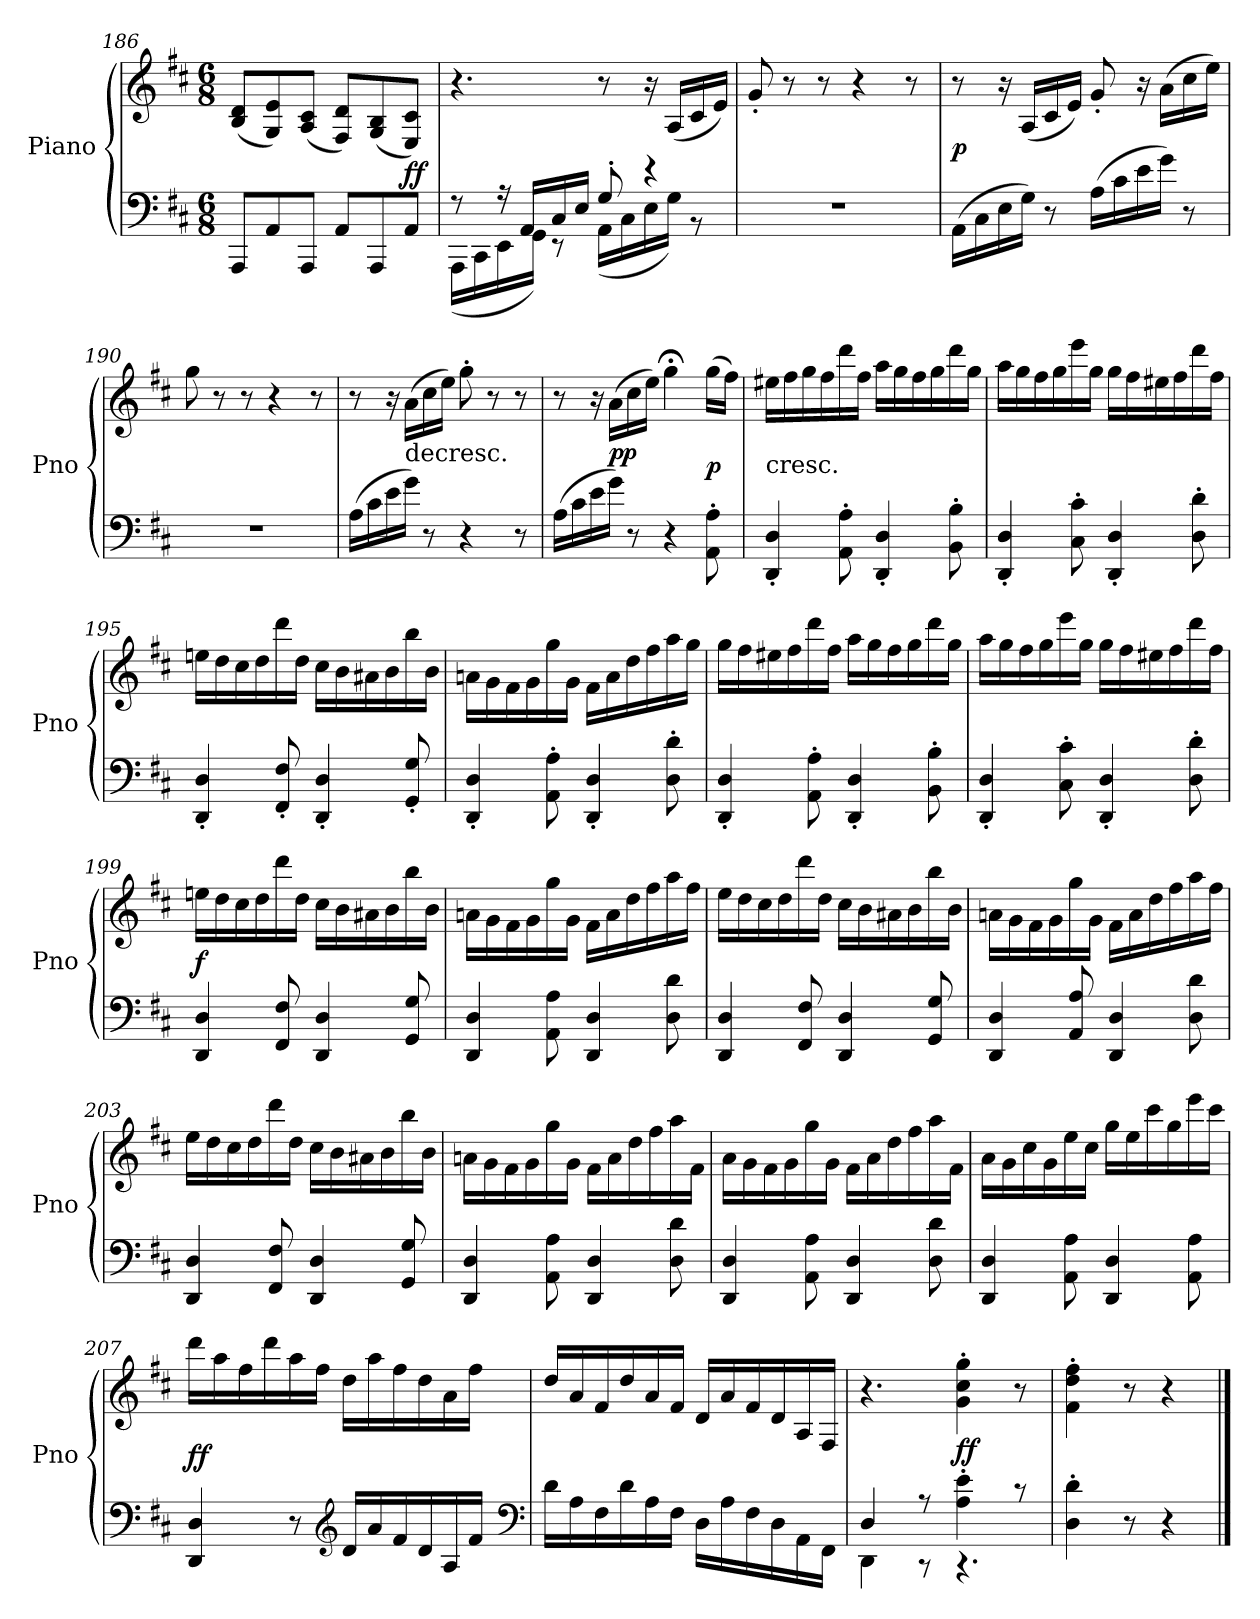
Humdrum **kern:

**kern	**kern	**dynam
*part1	*part1	*part1
*staff2	*staff1	*staff1/2
*I"Piano	*	*
*I'Pno	*	*
*clefF4	*clefG2	*
*k[f#c#]	*k[f#c#]	*
*D:	*D:	*
*M6/8	*M6/8	*
=186	=186	=186
8AAA/L	(8B/ 8d/L	.
8AA/	8G/ 8e/)	.
8AAA/J	(8A/ 8c#/J	.
8AA/L	8F#/ 8d/L)	.
8AAA/	(8G/ 8B/	.
8AA/J	8E/ 8c#/J)	ff
=187	=187	=187
*^	*	*
8r	(16AAA\LL	4.r	.
.	16CC#\	.	.
16r	16EE\	.	.
16AA/LL	16GG\JJ)	.	.
16C#/	8r	.	.
16E/JJ	.	.	.
8G'/	(16AA\LL	8r	.
.	16C#\	.	.
4r	16E\	16r	.
.	16G\JJ)	(16A/LL	.
.	8r	16c#/	.
.	.	16e/JJ)	.
*v	*v	*	*
=188	=188	=188
2.r	8g'/	.
.	8r	.
.	8r	.
.	4r	.
.	8r	.
=189	=189	=189
(16AA\LL	8r	p
16C#\	.	.
16E\	16r	.
16G\JJ)	(16A/LL	.
8r	16c#/	.
.	16e/JJ)	.
(16A\LL	8g'/	.
16c#\	.	.
16e\	16r	.
16g\JJ)	(16a\LL	.
8r	16cc#\	.
.	16ee\JJ)	.
=190	=190	=190
2.r	8gg\	.
.	8r	.
.	8r	.
.	4r	.
.	8r	.
=191	=191	=191
(16A\LL	8r	.
16c#\	.	.
16e\	16r	.
!	!LO:TX:c:t=decresc.	!
16g\JJ)	(16a\LL	.
8r	16cc#\	.
.	16ee\JJ)	.
4r	8gg'\	.
.	8r	.
8r	8r	.
=192	=192	=192
(16A\LL	8r	.
16c#\	.	.
16e\	16r	.
16g\JJ)	(16a\LL	pp
8r	16cc#\	.
.	16ee\JJ)	.
4r	4gg;<\	.
8AA'\ 8A'\	(16gg\LL	p
.	16ff#\JJ)	.
=193	=193	=193
!	!LO:TX:c:t=cresc.	!
4DD'/ 4D'/	16ee#X\LL	.
.	16ff#\	.
.	16gg\	.
.	16ff#\	.
8AA'\ 8A'\	16ddd\	.
.	16ff#\JJ	.
4DD'/ 4D'/	16aa\LL	.
.	16gg\	.
.	16ff#\	.
.	16gg\	.
8BB'\ 8B'\	16ddd\	.
.	16gg\JJ	.
=194	=194	=194
4DD'/ 4D'/	16aa\LL	.
.	16gg\	.
.	16ff#\	.
.	16gg\	.
8C#'\ 8c#'\	16eee\	.
.	16gg\JJ	.
4DD'/ 4D'/	16gg\LL	.
.	16ff#\	.
.	16ee#X\	.
.	16ff#\	.
8D'\ 8d'\	16ddd\	.
.	16ff#\JJ	.
=195	=195	=195
4DD'/ 4D'/	16een\LL	.
.	16dd\	.
.	16cc#\	.
.	16dd\	.
8FF#'/ 8F#'/	16ddd\	.
.	16dd\JJ	.
4DD'/ 4D'/	16cc#\LL	.
.	16b\	.
.	16a#X\	.
.	16b\	.
8GG'/ 8G'/	16bb\	.
.	16b\JJ	.
=196	=196	=196
4DD'/ 4D'/	16an\LL	.
.	16g\	.
.	16f#\	.
.	16g\	.
8AA'\ 8A'\	16gg\	.
.	16g\JJ	.
4DD'/ 4D'/	16f#\LL	.
.	16a\	.
.	16dd\	.
.	16ff#\	.
8D'\ 8d'\	16aa\	.
.	16gg\JJ	.
=197	=197	=197
4DD'/ 4D'/	16gg\LL	.
.	16ff#\	.
.	16ee#X\	.
.	16ff#\	.
8AA'\ 8A'\	16ddd\	.
.	16ff#\JJ	.
4DD'/ 4D'/	16aa\LL	.
.	16gg\	.
.	16ff#\	.
.	16gg\	.
8BB'\ 8B'\	16ddd\	.
.	16gg\JJ	.
=198	=198	=198
4DD'/ 4D'/	16aa\LL	.
.	16gg\	.
.	16ff#\	.
.	16gg\	.
8C#'\ 8c#'\	16eee\	.
.	16gg\JJ	.
4DD'/ 4D'/	16gg\LL	.
.	16ff#\	.
.	16ee#X\	.
.	16ff#\	.
8D'\ 8d'\	16ddd\	.
.	16ff#\JJ	.
=199	=199	=199
4DD/ 4D/	16een\LL	f
.	16dd\	.
.	16cc#\	.
.	16dd\	.
8FF#/ 8F#/	16ddd\	.
.	16dd\JJ	.
4DD/ 4D/	16cc#\LL	.
.	16b\	.
.	16a#X\	.
.	16b\	.
8GG/ 8G/	16bb\	.
.	16b\JJ	.
=200	=200	=200
4DD/ 4D/	16an\LL	.
.	16g\	.
.	16f#\	.
.	16g\	.
8AA\ 8A\	16gg\	.
.	16g\JJ	.
4DD/ 4D/	16f#\LL	.
.	16a\	.
.	16dd\	.
.	16ff#\	.
8D\ 8d\	16aa\	.
.	16ff#\JJ	.
=201	=201	=201
4DD/ 4D/	16ee\LL	.
.	16dd\	.
.	16cc#\	.
.	16dd\	.
8FF#/ 8F#/	16ddd\	.
.	16dd\JJ	.
4DD/ 4D/	16cc#\LL	.
.	16b\	.
.	16a#X\	.
.	16b\	.
8GG/ 8G/	16bb\	.
.	16b\JJ	.
=202	=202	=202
4DD/ 4D/	16an\LL	.
.	16g\	.
.	16f#\	.
.	16g\	.
8AA/ 8A/	16gg\	.
.	16g\JJ	.
4DD/ 4D/	16f#\LL	.
.	16a\	.
.	16dd\	.
.	16ff#\	.
8D\ 8d\	16aa\	.
.	16ff#\JJ	.
=203	=203	=203
4DD/ 4D/	16ee\LL	.
.	16dd\	.
.	16cc#\	.
.	16dd\	.
8FF#/ 8F#/	16ddd\	.
.	16dd\JJ	.
4DD/ 4D/	16cc#\LL	.
.	16b\	.
.	16a#X\	.
.	16b\	.
8GG/ 8G/	16bb\	.
.	16b\JJ	.
=204	=204	=204
4DD/ 4D/	16an\LL	.
.	16g\	.
.	16f#\	.
.	16g\	.
8AA\ 8A\	16gg\	.
.	16g\JJ	.
4DD/ 4D/	16f#\LL	.
.	16a\	.
.	16dd\	.
.	16ff#\	.
8D\ 8d\	16aa\	.
.	16f#\JJ	.
=205	=205	=205
4DD/ 4D/	16a\LL	.
.	16g\	.
.	16f#\	.
.	16g\	.
8AA\ 8A\	16gg\	.
.	16g\JJ	.
4DD/ 4D/	16f#\LL	.
.	16a\	.
.	16dd\	.
.	16ff#\	.
8D\ 8d\	16aa\	.
.	16f#\JJ	.
=206	=206	=206
4DD/ 4D/	16a\LL	.
.	16g\	.
.	16cc#\	.
.	16g\	.
8AA\ 8A\	16ee\	.
.	16cc#\JJ	.
4DD/ 4D/	16gg\LL	.
.	16ee\	.
.	16ccc#\	.
.	16gg\	.
8AA\ 8A\	16eee\	.
.	16ccc#\JJ	.
=207	=207	=207
4DD/ 4D/	16ddd\LL	ff
.	16aa\	.
.	16ff#\	.
.	16ddd\	.
8r	16aa\	.
.	16ff#\JJ	.
*clefG2	*	*
16d/LL	16dd\LL	.
16a/	16aa\	.
16f#/	16ff#\	.
16d/	16dd\	.
16A/	16a\	.
16f#/JJ	16ff#\JJ	.
*clefF4	*	*
=208	=208	=208
16d\LL	16dd/LL	.
16A\	16a/	.
16F#\	16f#/	.
16d\	16dd/	.
16A\	16a/	.
16F#\JJ	16f#/JJ	.
16D\LL	16d/LL	.
16A\	16a/	.
16F#\	16f#/	.
16D\	16d/	.
16AA\	16A/	.
16FF#\JJ	16F#/JJ	.
=209	=209	=209
*^	*	*
4D/	4DD\	4.r	.
8r	8r	.	.
4A'\ 4e'\	4.r	4g'\ 4cc#'\ 4gg'\	ff
8r	.	8r	.
*v	*v	*	*
=210	=210	=210
4D'\ 4d'\	4f#'\ 4dd'\ 4ff#'\	.
8r	8r	.
4r	4r	.
==	==	==
*-	*-	*-
